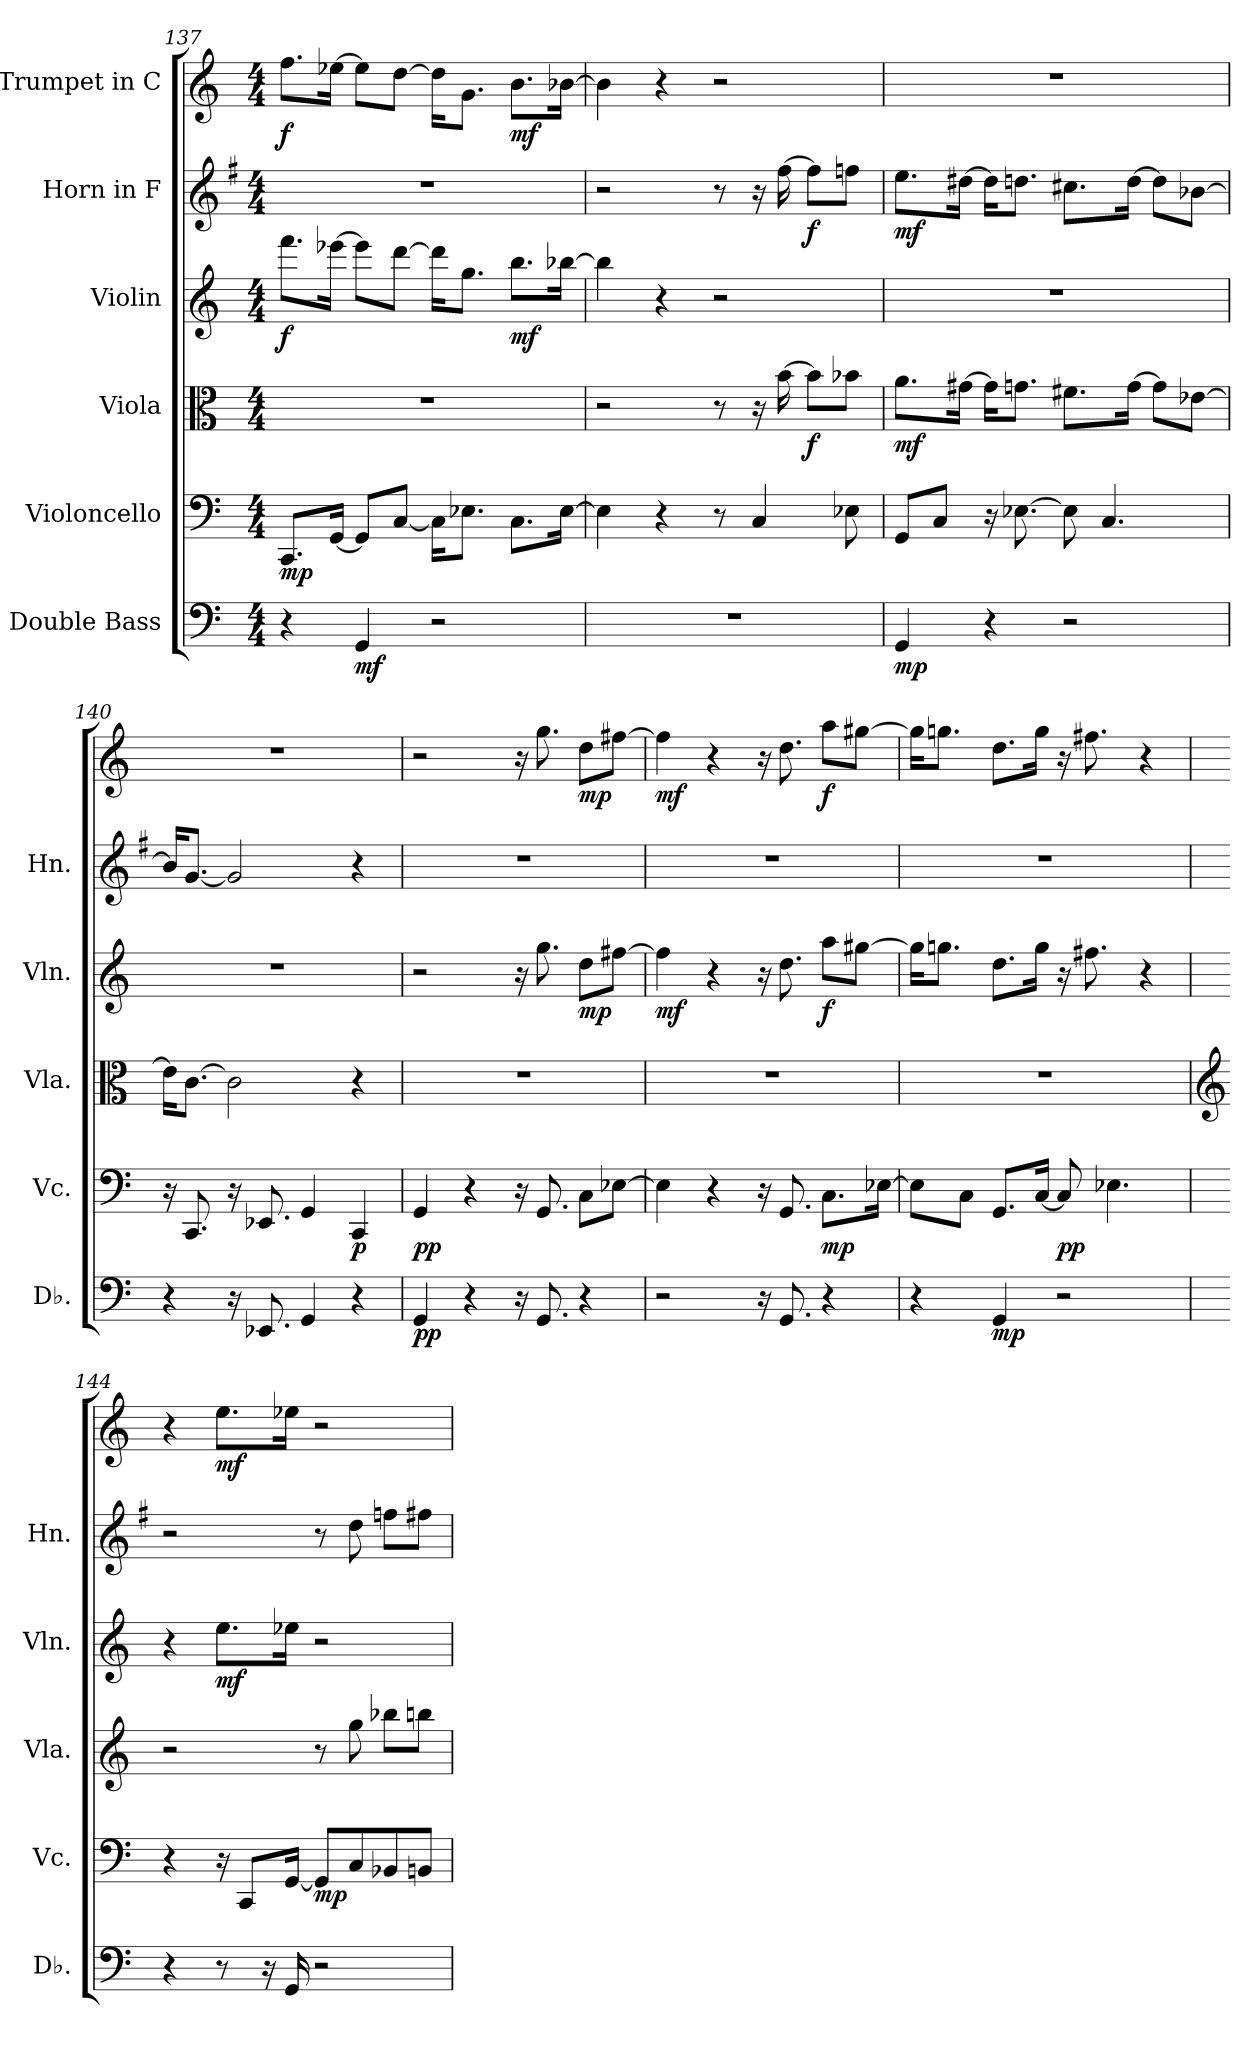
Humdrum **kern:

**kern	**dynam	**kern	**dynam	**kern	**dynam	**kern	**dynam	**kern	**dynam	**kern	**dynam
*part6	*part6	*part5	*part5	*part4	*part4	*part3	*part3	*part2	*part2	*part1	*part1
*staff6	*staff6	*staff5	*staff5	*staff4	*staff4	*staff3	*staff3	*staff2	*staff2	*staff1	*staff1
*I"Double Bass	*	*I"Violoncello	*	*I"Viola	*	*I"Violin	*	*I"Horn in F	*	*I"Trumpet in C	*
*I'Db.	*	*I'Vc.	*	*I'Vla.	*	*I'Vln.	*	*I'Hn.	*	*	*
*clefF4	*	*clefF4	*	*clefC3	*	*clefG2	*	*clefG2	*	*clefG2	*
*ITrd7c12	*	*	*	*	*	*	*	*ITrd4c7	*	*	*
*k[]	*	*k[]	*	*k[]	*	*k[]	*	*k[]	*	*k[]	*
*C:	*	*C:	*	*C:	*	*C:	*	*C:	*	*C:	*
*M4/4	*	*M4/4	*	*M4/4	*	*M4/4	*	*M4/4	*	*M4/4	*
=137	=137	=137	=137	=137	=137	=137	=137	=137	=137	=137	=137
4r	.	8.CCi/L	mp	1r	.	8.fffi\L	f	1r	.	8.ffi\L	f
.	.	[16GGi/Jk	.	.	.	[16eee-Xi\Jk	.	.	.	[16ee-Xi\Jk	.
4GGGi/	mf	8GGi/L]	.	.	.	8eee-i\L]	.	.	.	8ee-i\L]	.
.	.	[8Ci/J	.	.	.	[8dddi\J	.	.	.	[8ddi\J	.
2r	.	16Ci\KL]	.	.	.	16dddi\KL]	.	.	.	16ddi\KL]	.
.	.	8.E-Xi\J	.	.	.	8.ggi\J	.	.	.	8.gi\J	.
.	.	8.Ci\L	.	.	.	8.bbi\L	mf	.	.	8.bi\L	mf
.	.	[16E-i\Jk	.	.	.	[16bb-Xi\Jk	.	.	.	[16b-Xi\Jk	.
!!LO:LB:g=z
=138	=138	=138	=138	=138	=138	=138	=138	=138	=138	=138	=138
1r	.	4E-i\]	.	2r	.	4bb-i\]	.	2r	.	4b-i\]	.
.	.	4r	.	.	.	4r	.	.	.	4r	.
.	.	8r	.	8r	.	2r	.	8r	.	2r	.
.	.	4Ci/	.	16r	.	.	.	16r	.	.	.
.	.	.	.	[16bi\	.	.	.	[16bi\	.	.	.
.	.	.	.	8bi\L]	f	.	.	8bi\L]	f	.	.
.	.	8E-Xi\	.	8b-Xi\J	.	.	.	8b-Xi\J	.	.	.
=139	=139	=139	=139	=139	=139	=139	=139	=139	=139	=139	=139
4GGGi/	mp	8GGi/L	.	8.ai\L	mf	1r	.	8.ai\L	mf	1r	.
.	.	8Ci/J	.	.	.	.	.	.	.	.	.
.	.	.	.	[16g#Xi\Jk	.	.	.	[16g#Xi\Jk	.	.	.
4r	.	16r	.	16g#i\KL]	.	.	.	16g#i\KL]	.	.	.
.	.	[8.E-Xi\	.	8.gni\J	.	.	.	8.gni\J	.	.	.
2r	.	8E-i\]	.	8.f#Xi\L	.	.	.	8.f#Xi\L	.	.	.
.	.	4.Ci/	.	.	.	.	.	.	.	.	.
.	.	.	.	[16gi\Jk	.	.	.	[16gi\Jk	.	.	.
.	.	.	.	8gi\L]	.	.	.	8gi\L]	.	.	.
.	.	.	.	[8e-Xi\J	.	.	.	[8e-Xi\J	.	.	.
=140	=140	=140	=140	=140	=140	=140	=140	=140	=140	=140	=140
4r	.	16r	.	16e-i\KL]	.	1r	.	16e-i/KL]	.	1r	.
.	.	8.CCi/	.	[8.ci\J	.	.	.	[8.ci/J	.	.	.
16r	.	16r	.	2ci\]	.	.	.	2ci/]	.	.	.
8.EEE-Xi/	.	8.EE-Xi/	.	.	.	.	.	.	.	.	.
4GGGi/	.	4GGi/	.	.	.	.	.	.	.	.	.
4r	.	4CCi/	p	4r	.	.	.	4r	.	.	.
=141	=141	=141	=141	=141	=141	=141	=141	=141	=141	=141	=141
4GGGi/	pp	4GGi/	pp	1r	.	2r	.	1r	.	2r	.
4r	.	4r	.	.	.	.	.	.	.	.	.
16r	.	16r	.	.	.	16r	.	.	.	16r	.
8.GGGi/	.	8.GGi/	.	.	.	8.ggi\	.	.	.	8.ggi\	.
4r	.	8Ci\L	.	.	.	8ddi\L	mp	.	.	8ddi\L	mp
.	.	[8E-Xi\J	.	.	.	[8ff#Xi\J	.	.	.	[8ff#Xi\J	.
!!LO:PB:g=z
=142	=142	=142	=142	=142	=142	=142	=142	=142	=142	=142	=142
2r	.	4E-i\]	.	1r	.	4ff#i\]	mf	1r	.	4ff#i\]	mf
.	.	4r	.	.	.	4r	.	.	.	4r	.
16r	.	16r	.	.	.	16r	.	.	.	16r	.
8.GGGi/	.	8.GGi/	.	.	.	8.ddi\	.	.	.	8.ddi\	.
4r	.	8.Ci\L	mp	.	.	8aai\L	f	.	.	8aai\L	f
.	.	.	.	.	.	[8gg#Xi\J	.	.	.	[8gg#Xi\J	.
.	.	[16E-Xi\Jk	.	.	.	.	.	.	.	.	.
=143	=143	=143	=143	=143	=143	=143	=143	=143	=143	=143	=143
4r	.	8E-i\L]	.	1r	.	16gg#i\KL]	.	1r	.	16gg#i\KL]	.
.	.	.	.	.	.	8.ggni\J	.	.	.	8.ggni\J	.
.	.	8Ci\J	.	.	.	.	.	.	.	.	.
4GGGi/	mp	8.GGi/L	.	.	.	8.ddi\L	.	.	.	8.ddi\L	.
.	.	[16Ci/Jk	.	.	.	16ggi\Jk	.	.	.	16ggi\Jk	.
2r	.	8Ci/]	pp	.	.	16r	.	.	.	16r	.
.	.	.	.	.	.	8.ff#Xi\	.	.	.	8.ff#Xi\	.
.	.	4.E-Xi\	.	.	.	.	.	.	.	.	.
.	.	.	.	.	.	4r	.	.	.	4r	.
=144	=144	=144	=144	=144	=144	=144	=144	=144	=144	=144	=144
*	*	*	*	*clefG2	*	*	*	*	*	*	*
4r	.	4r	.	2r	.	4r	.	2r	.	4r	.
8r	.	16r	.	.	.	8.eei\L	mf	.	.	8.eei\L	mf
.	.	8CCi/L	.	.	.	.	.	.	.	.	.
16r	.	.	.	.	.	.	.	.	.	.	.
16GGGi/	.	[16GGi/Jk	.	.	.	16ee-Xi\Jk	.	.	.	16ee-Xi\Jk	.
2r	.	8GGi/L]	mp	8r	.	2r	.	8r	.	2r	.
.	.	8Ci/	.	8ggi\	.	.	.	8gi\	.	.	.
.	.	8BB-Xi/	.	8bb-Xi\L	.	.	.	8b-Xi\L	.	.	.
.	.	8BBni/J	.	8bbni\J	.	.	.	8bni\J	.	.	.
=	=	=	=	=	=	=	=	=	=	=	=
*-	*-	*-	*-	*-	*-	*-	*-	*-	*-	*-	*-
